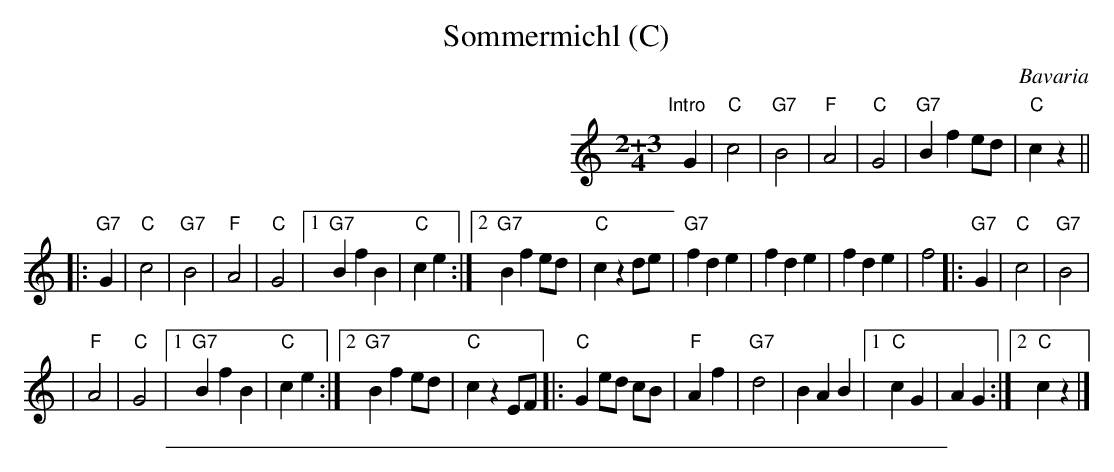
X:1
T: Sommermichl (C)
O: Bavaria
M: 2+3/4
L: 1/8
K: C
"Intro"[|] \
G2 | "C"c4 | "G7"B4 | "F"A4 | "C"G4 | "G7"B2 f2 ed | "C"c2 z2 ||
|: "G7"G2 \
| "C"c4 | "G7"B4 | "F"A4 | "C"G4 \
|1 "G7"B2 f2 B2 | "C"c2 e2 \
:|2 "G7"B2 f2 ed | "C"c2 z2 \
de | "G7"f2 d2 e2 | f2 d2 e2 | f2 d2 e2 | f4 \
|: "G7"G2 \
| "C"c4 | "G7"B4 |
| "F"A4 | "C"G4 \
|1 "G7"B2 f2 B2 | "C"c2 e2 \
:|2 "G7"B2 f2 ed | "C"c2 z2 \
 EF \
|: "C"G2 ed cB | "F"A2 f2 | "G7"d4 | B2 A2 B2 \
|1 "C"c2 G2 | A2 G2 \
:|2 "C"c2 z2 |]
